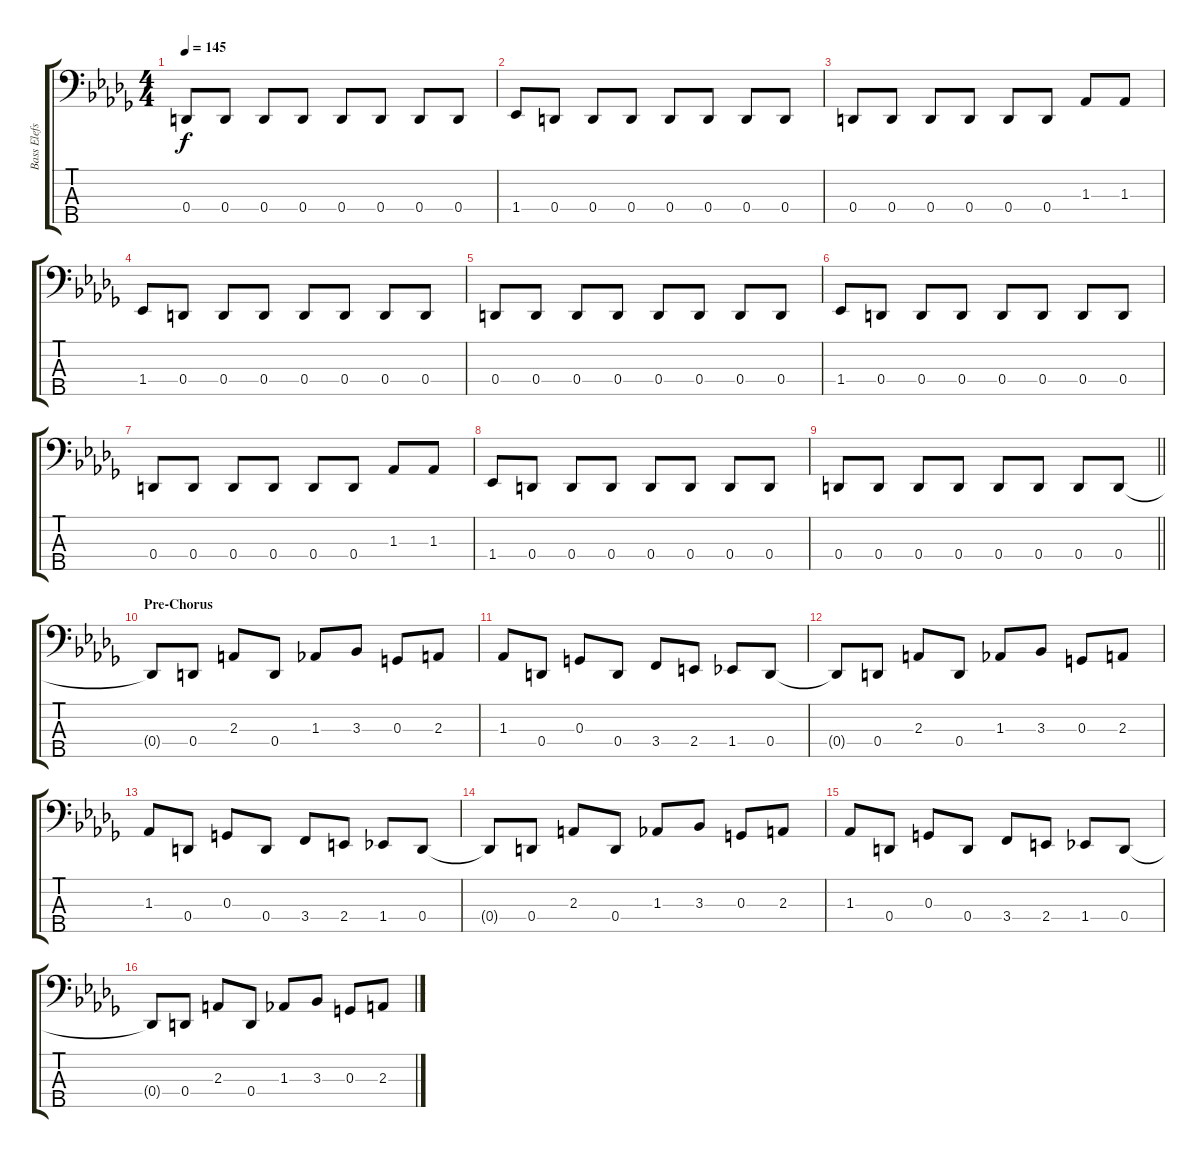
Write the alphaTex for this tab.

\track ("Bass Elefson" "Bass Elefs") {instrument electricbasspick}
\staff {score tabs}
\tuning (F2 C2 G1 D1 A0) {hide}
\ts (4 4)
\tempo 145
\clef f4
\ks db
0.4.8{dy f} 0.4.8 0.4.8 0.4.8 0.4.8 0.4.8 0.4.8 0.4.8 |
1.4.8 0.4.8 0.4.8 0.4.8 0.4.8 0.4.8 0.4.8 0.4.8 |
0.4.8 0.4.8 0.4.8 0.4.8 0.4.8 0.4.8 1.3.8 1.3.8 |
1.4.8 0.4.8 0.4.8 0.4.8 0.4.8 0.4.8 0.4.8 0.4.8 |
0.4.8 0.4.8 0.4.8 0.4.8 0.4.8 0.4.8 0.4.8 0.4.8 |
1.4.8 0.4.8 0.4.8 0.4.8 0.4.8 0.4.8 0.4.8 0.4.8 |
0.4.8 0.4.8 0.4.8 0.4.8 0.4.8 0.4.8 1.3.8 1.3.8 |
1.4.8 0.4.8 0.4.8 0.4.8 0.4.8 0.4.8 0.4.8 0.4.8 |
\barLineRight lightlight
0.4.8 0.4.8 0.4.8 0.4.8 0.4.8 0.4.8 0.4.8 0.4.8 |
\section ("" "Pre-Chorus")
0.4{t}.8 0.4.8 2.3.8 0.4.8 1.3.8 3.3.8 0.3.8 2.3.8 |
1.3.8 0.4.8 0.3.8 0.4.8 3.4.8 2.4.8 1.4.8 0.4.8 |
0.4{t}.8 0.4.8 2.3.8 0.4.8 1.3.8 3.3.8 0.3.8 2.3.8 |
1.3.8 0.4.8 0.3.8 0.4.8 3.4.8 2.4.8 1.4.8 0.4.8 |
0.4{t}.8 0.4.8 2.3.8 0.4.8 1.3.8 3.3.8 0.3.8 2.3.8 |
1.3.8 0.4.8 0.3.8 0.4.8 3.4.8 2.4.8 1.4.8 0.4.8 |
0.4{t}.8 0.4.8 2.3.8 0.4.8 1.3.8 3.3.8 0.3.8 2.3.8
